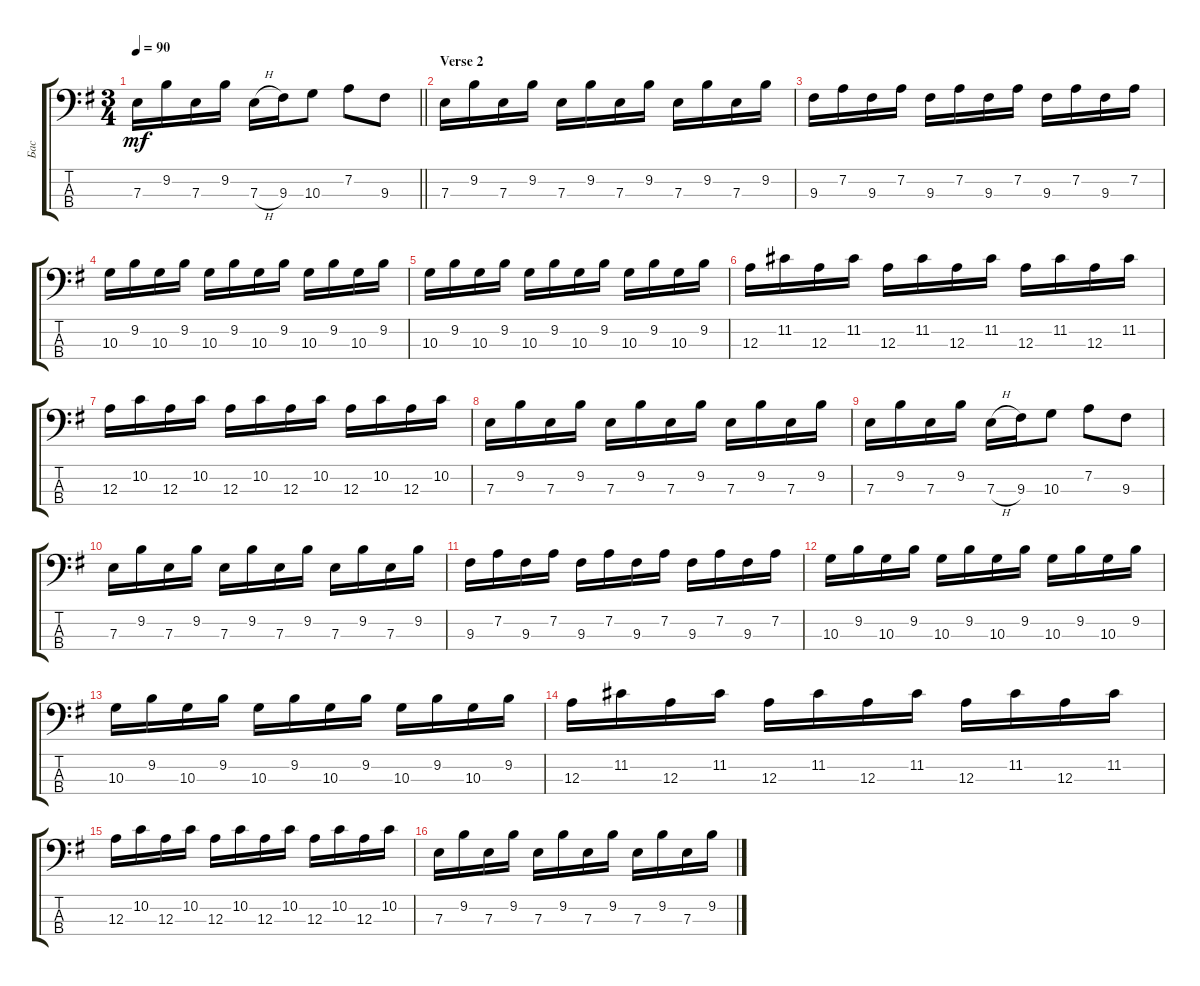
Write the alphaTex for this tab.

\track ("Бас" "Бас") {instrument acousticbass}
\staff {score tabs}
\tuning (G2 D2 A1 E1) {hide}
\ts (3 4)
\tempo 90
\clef f4
\barLineRight lightlight
\ks eminor
7.3.16{dy mf} 9.2.16 7.3.16 9.2.16 7.3{h}.16 9.3.16 10.3.8 7.2.8 9.3.8 |
\section ("" "Verse 2")
7.3.16 9.2.16 7.3.16 9.2.16 7.3.16 9.2.16 7.3.16 9.2.16 7.3.16 9.2.16 7.3.16 9.2.16 |
9.3.16 7.2.16 9.3.16 7.2.16 9.3.16 7.2.16 9.3.16 7.2.16 9.3.16 7.2.16 9.3.16 7.2.16 |
10.3.16 9.2.16 10.3.16 9.2.16 10.3.16 9.2.16 10.3.16 9.2.16 10.3.16 9.2.16 10.3.16 9.2.16 |
10.3.16 9.2.16 10.3.16 9.2.16 10.3.16 9.2.16 10.3.16 9.2.16 10.3.16 9.2.16 10.3.16 9.2.16 |
12.3.16 11.2.16 12.3.16 11.2.16 12.3.16 11.2.16 12.3.16 11.2.16 12.3.16 11.2.16 12.3.16 11.2.16 |
12.3.16 10.2.16 12.3.16 10.2.16 12.3.16 10.2.16 12.3.16 10.2.16 12.3.16 10.2.16 12.3.16 10.2.16 |
7.3.16 9.2.16 7.3.16 9.2.16 7.3.16 9.2.16 7.3.16 9.2.16 7.3.16 9.2.16 7.3.16 9.2.16 |
7.3.16 9.2.16 7.3.16 9.2.16 7.3{h}.16 9.3.16 10.3.8 7.2.8 9.3.8 |
7.3.16 9.2.16 7.3.16 9.2.16 7.3.16 9.2.16 7.3.16 9.2.16 7.3.16 9.2.16 7.3.16 9.2.16 |
9.3.16 7.2.16 9.3.16 7.2.16 9.3.16 7.2.16 9.3.16 7.2.16 9.3.16 7.2.16 9.3.16 7.2.16 |
10.3.16 9.2.16 10.3.16 9.2.16 10.3.16 9.2.16 10.3.16 9.2.16 10.3.16 9.2.16 10.3.16 9.2.16 |
10.3.16 9.2.16 10.3.16 9.2.16 10.3.16 9.2.16 10.3.16 9.2.16 10.3.16 9.2.16 10.3.16 9.2.16 |
12.3.16 11.2.16 12.3.16 11.2.16 12.3.16 11.2.16 12.3.16 11.2.16 12.3.16 11.2.16 12.3.16 11.2.16 |
12.3.16 10.2.16 12.3.16 10.2.16 12.3.16 10.2.16 12.3.16 10.2.16 12.3.16 10.2.16 12.3.16 10.2.16 |
7.3.16 9.2.16 7.3.16 9.2.16 7.3.16 9.2.16 7.3.16 9.2.16 7.3.16 9.2.16 7.3.16 9.2.16
